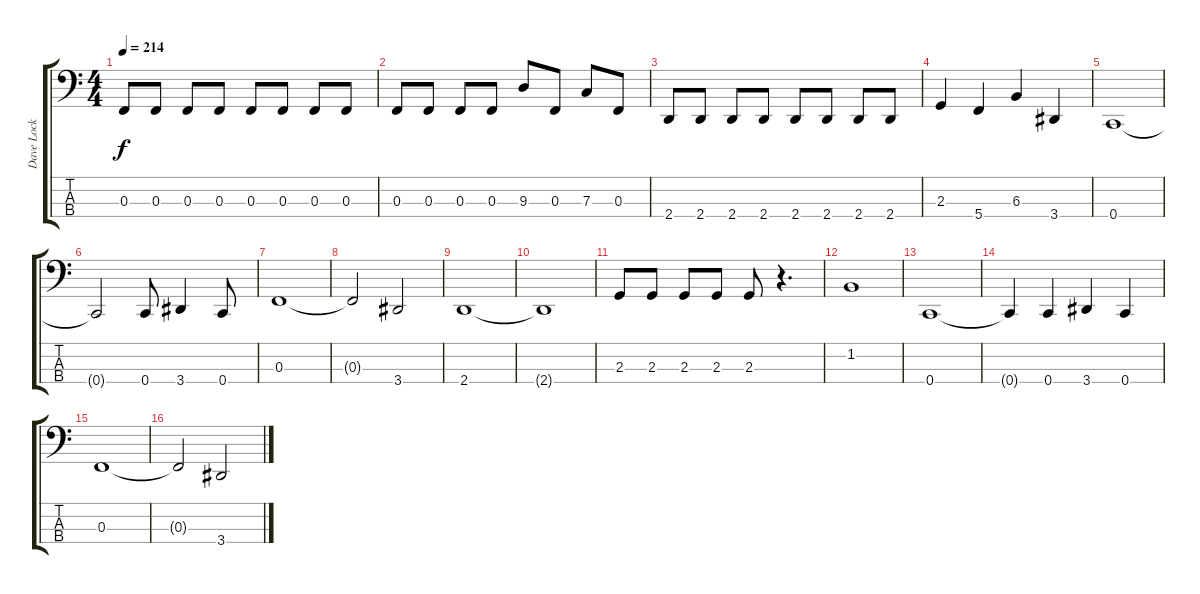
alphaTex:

\track ("Dave Lock (Bass)" "Dave Lock ") {instrument electricbassfinger}
\staff {score tabs}
\tuning (Eb2 Bb1 F1 C1) {hide}
\ts (4 4)
\tempo 214
\clef f4
\ks c
0.3.8{dy f} 0.3.8 0.3.8 0.3.8 0.3.8 0.3.8 0.3.8 0.3.8 |
0.3.8 0.3.8 0.3.8 0.3.8 9.3.8 0.3.8 7.3.8 0.3.8 |
2.4.8 2.4.8 2.4.8 2.4.8 2.4.8 2.4.8 2.4.8 2.4.8 |
2.3.4 5.4.4 6.3.4 3.4.4 |
0.4.1 |
0.4{t}.2 0.4.8 3.4.4 0.4.8 |
0.3.1 |
0.3{t}.2 3.4.2 |
2.4.1 |
2.4{t}.1 |
2.3.8 2.3.8 2.3.8 2.3.8 2.3.8 r.4{d} |
1.2.1 |
0.4.1 |
0.4{t}.4 0.4.4 3.4.4 0.4.4 |
0.3.1 |
0.3{t}.2 3.4.2
